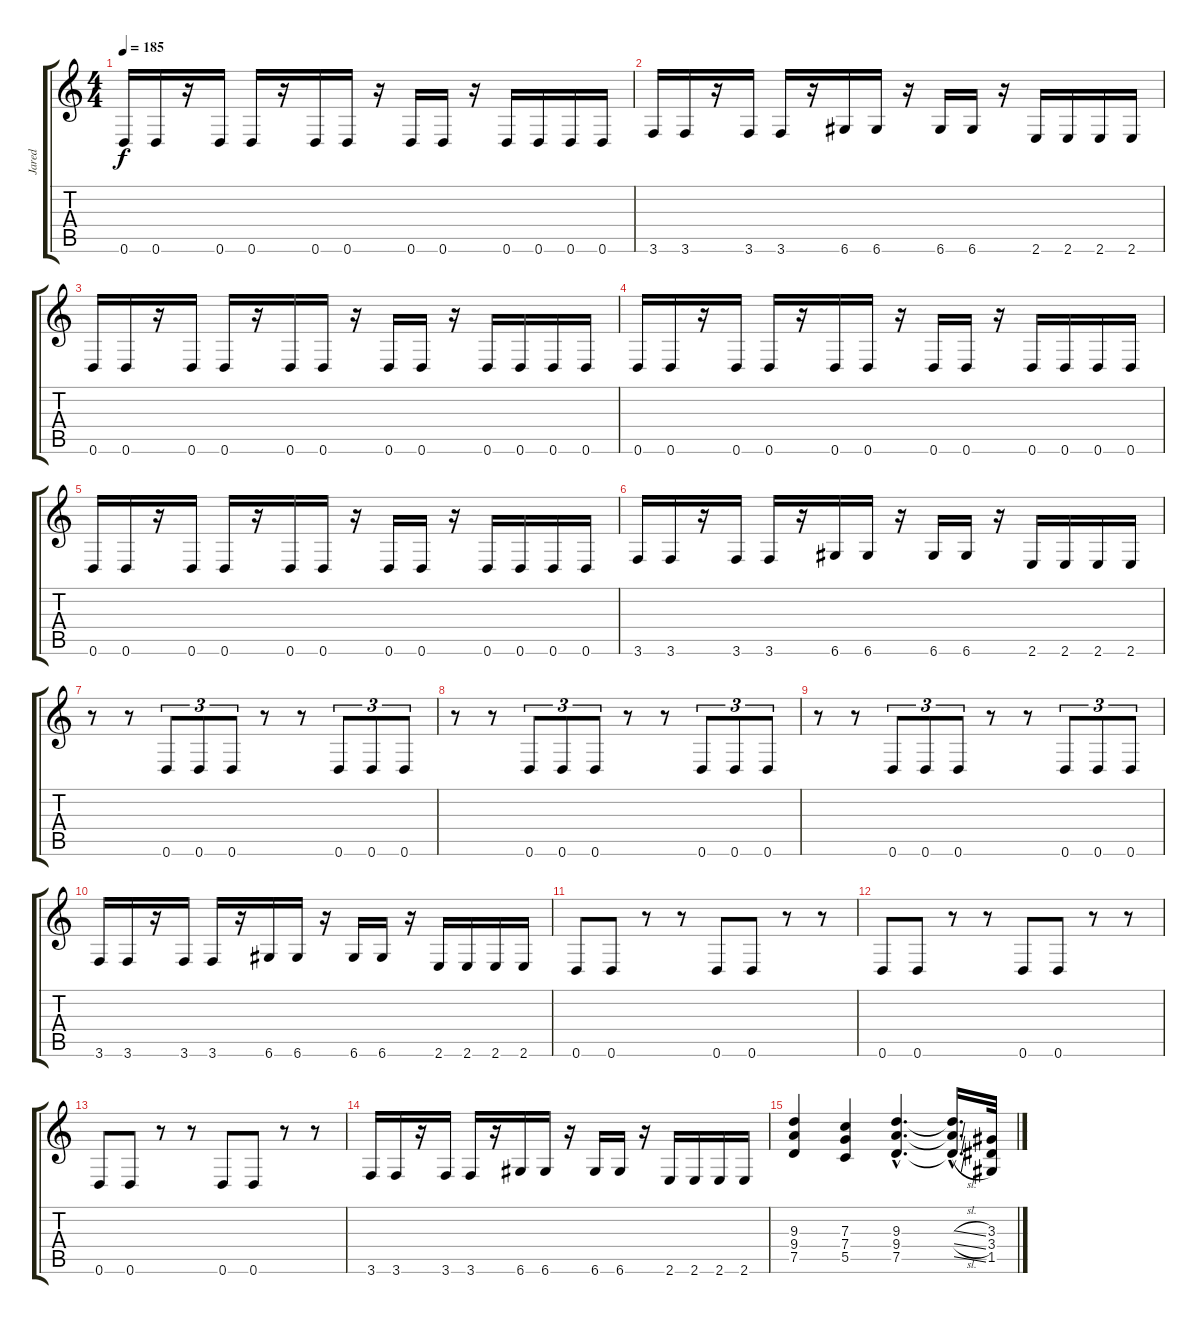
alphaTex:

\track ("Jared" "Jared") {instrument overdrivenguitar}
\staff {score tabs}
\tuning (D4 A3 F3 C3 G2 D2) {hide}
\ts (4 4)
\tempo 185
\clef g2
\ks c
0.6.16{dy f} 0.6.16 r.16 0.6.16 0.6.16 r.16 0.6.16 0.6.16 r.16 0.6.16 0.6.16 r.16 0.6.16 0.6.16 0.6.16 0.6.16 |
3.6.16 3.6.16 r.16 3.6.16 3.6.16 r.16 6.6.16 6.6.16 r.16 6.6.16 6.6.16 r.16 2.6.16 2.6.16 2.6.16 2.6.16 |
0.6.16 0.6.16 r.16 0.6.16 0.6.16 r.16 0.6.16 0.6.16 r.16 0.6.16 0.6.16 r.16 0.6.16 0.6.16 0.6.16 0.6.16 |
0.6.16 0.6.16 r.16 0.6.16 0.6.16 r.16 0.6.16 0.6.16 r.16 0.6.16 0.6.16 r.16 0.6.16 0.6.16 0.6.16 0.6.16 |
0.6.16 0.6.16 r.16 0.6.16 0.6.16 r.16 0.6.16 0.6.16 r.16 0.6.16 0.6.16 r.16 0.6.16 0.6.16 0.6.16 0.6.16 |
3.6.16 3.6.16 r.16 3.6.16 3.6.16 r.16 6.6.16 6.6.16 r.16 6.6.16 6.6.16 r.16 2.6.16 2.6.16 2.6.16 2.6.16 |
r.8 r.8 0.6.8{tu (3 2)} 0.6.8{tu (3 2)} 0.6.8{tu (3 2)} r.8 r.8 0.6.8{tu (3 2)} 0.6.8{tu (3 2)} 0.6.8{tu (3 2)} |
r.8 r.8 0.6.8{tu (3 2)} 0.6.8{tu (3 2)} 0.6.8{tu (3 2)} r.8 r.8 0.6.8{tu (3 2)} 0.6.8{tu (3 2)} 0.6.8{tu (3 2)} |
r.8 r.8 0.6.8{tu (3 2)} 0.6.8{tu (3 2)} 0.6.8{tu (3 2)} r.8 r.8 0.6.8{tu (3 2)} 0.6.8{tu (3 2)} 0.6.8{tu (3 2)} |
3.6.16 3.6.16 r.16 3.6.16 3.6.16 r.16 6.6.16 6.6.16 r.16 6.6.16 6.6.16 r.16 2.6.16 2.6.16 2.6.16 2.6.16 |
0.6.8 0.6.8 r.8 r.8 0.6.8 0.6.8 r.8 r.8 |
0.6.8 0.6.8 r.8 r.8 0.6.8 0.6.8 r.8 r.8 |
0.6.8 0.6.8 r.8 r.8 0.6.8 0.6.8 r.8 r.8 |
3.6.16 3.6.16 r.16 3.6.16 3.6.16 r.16 6.6.16 6.6.16 r.16 6.6.16 6.6.16 r.16 2.6.16 2.6.16 2.6.16 2.6.16 |
(9.3 9.4 7.5).4 (7.3 7.4 5.5).4 (9.3{hac} 9.4{hac} 7.5{hac}).4{d} (9.3{sl hac t} 9.4{sl hac t} 7.5{sl hac t}).16{d} (3.3 3.4 1.5).32
